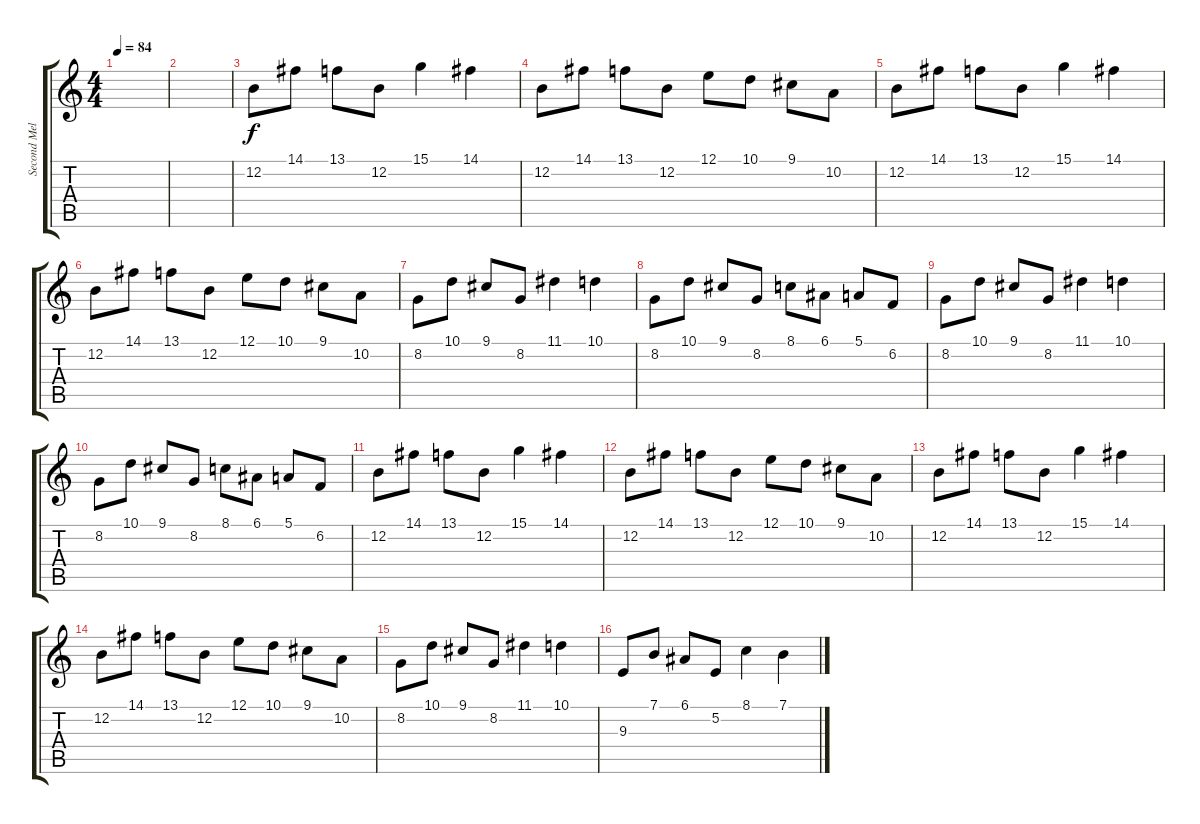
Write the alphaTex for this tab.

\track ("Second Melody" "Second Mel") {instrument lead3calliope}
\staff {score tabs}
\tuning (E4 B3 G3 D3 A2 E2) {hide}
\ts (4 4)
\tempo 84
\clef g2
\ks c
|
|
12.2.8 14.1.8 13.1.8 12.2.8 15.1.4 14.1.4 |
12.2.8 14.1.8 13.1.8 12.2.8 12.1.8 10.1.8 9.1.8 10.2.8 |
12.2.8 14.1.8 13.1.8 12.2.8 15.1.4 14.1.4 |
12.2.8 14.1.8 13.1.8 12.2.8 12.1.8 10.1.8 9.1.8 10.2.8 |
8.2.8 10.1.8 9.1.8 8.2.8 11.1.4 10.1.4 |
8.2.8 10.1.8 9.1.8 8.2.8 8.1.8 6.1.8 5.1.8 6.2.8 |
8.2.8 10.1.8 9.1.8 8.2.8 11.1.4 10.1.4 |
8.2.8 10.1.8 9.1.8 8.2.8 8.1.8 6.1.8 5.1.8 6.2.8 |
12.2.8 14.1.8 13.1.8 12.2.8 15.1.4 14.1.4 |
12.2.8 14.1.8 13.1.8 12.2.8 12.1.8 10.1.8 9.1.8 10.2.8 |
12.2.8 14.1.8 13.1.8 12.2.8 15.1.4 14.1.4 |
12.2.8 14.1.8 13.1.8 12.2.8 12.1.8 10.1.8 9.1.8 10.2.8 |
8.2.8 10.1.8 9.1.8 8.2.8 11.1.4 10.1.4 |
9.3.8 7.1.8 6.1.8 5.2.8 8.1.4 7.1.4
